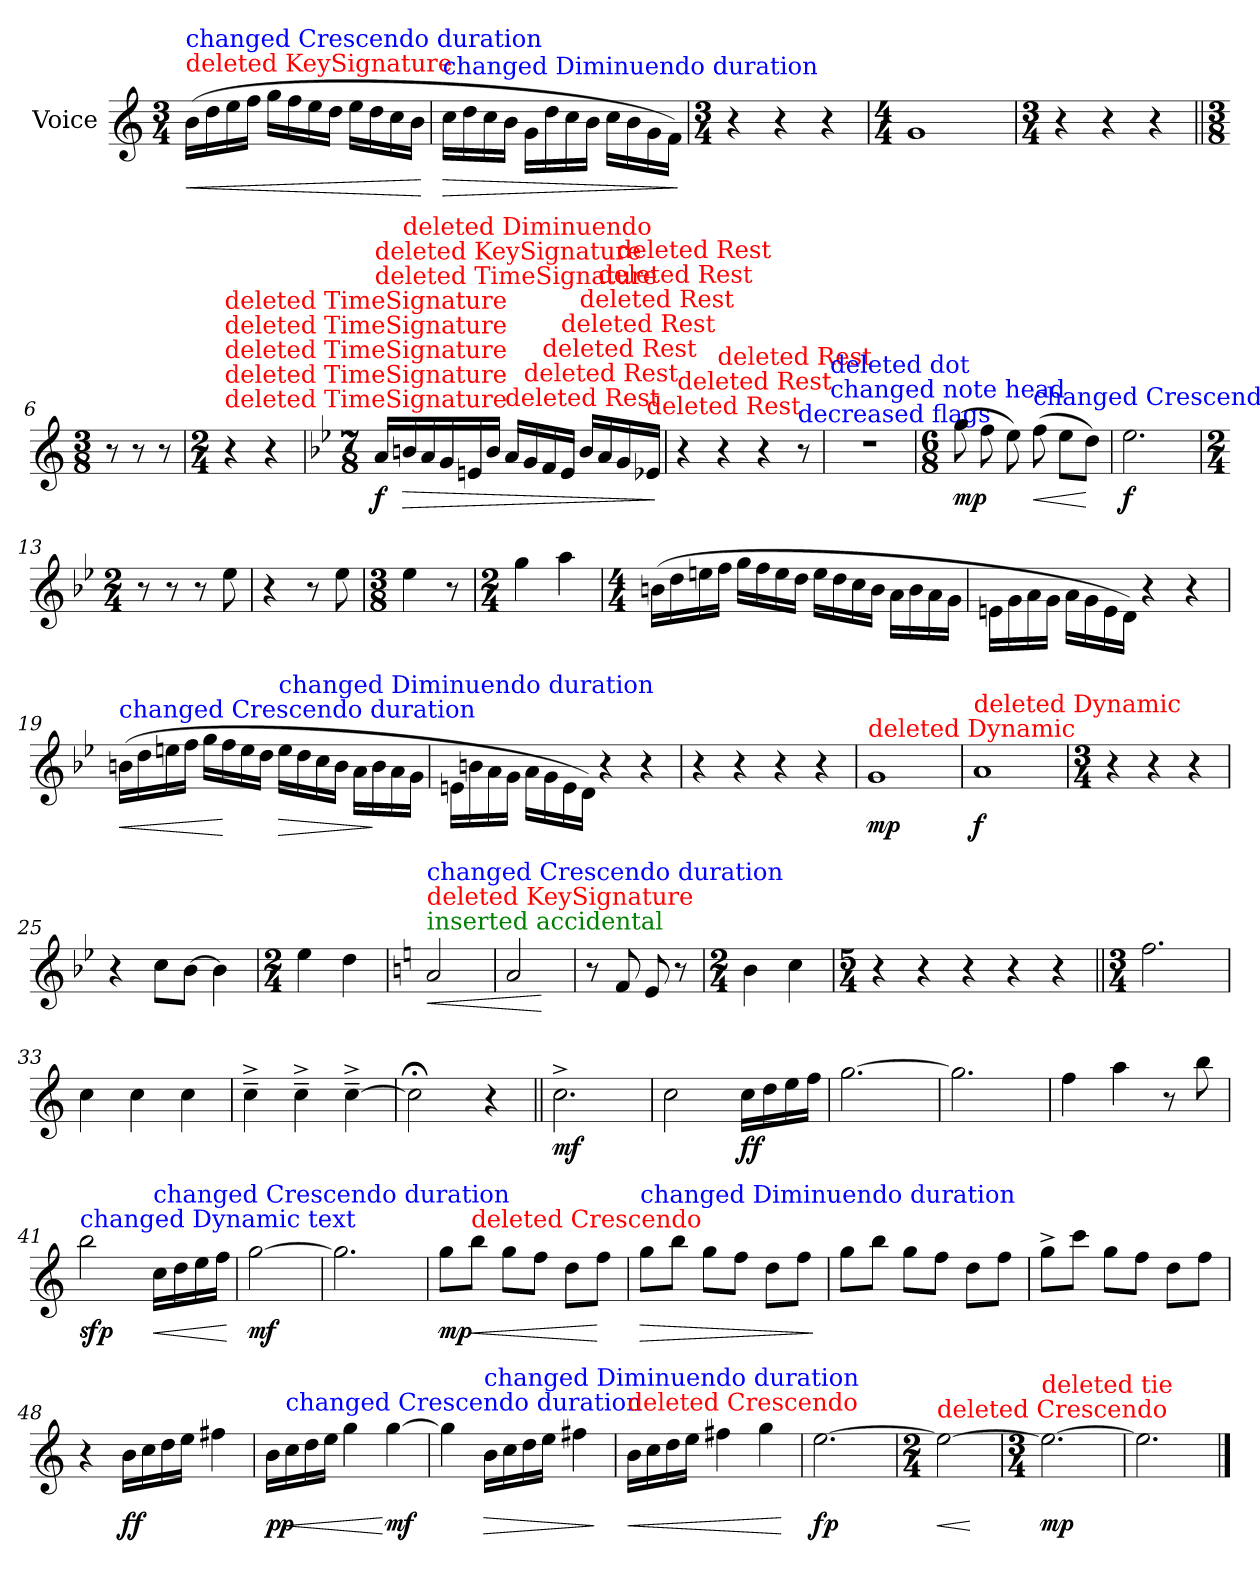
**kern	**dynam
*part1	*part1
*staff1	*staff1
*I"Voice	*
*I'Voice	*
*clefG2	*
*k[]	*
*M3/4	*
=1	=1
!LO:TX:color=#FF0000:t=deleted KeySignature	!
!LO:TX:color=#0000FF:t=changed Crescendo duration	!
!	!LO:HP:b
(>16b\LL	<
16dd\	.
16ee\	.
16ff\JJ	.
16gg\LL	.
16ff\	.
16ee\	.
16dd\JJ	.
16ee\LL	.
16dd\	.
16cc\	.
16b\JJ	.
.	[
=2	=2
!LO:TX:color=#0000FF:t=changed Diminuendo duration	!
!	!LO:HP:b
16cc\LL	>
16dd\	.
16cc\	.
16b\JJ	.
16g\LL	.
16dd\	.
16cc\	.
16b\JJ	.
16cc\LL	.
16b\	.
16g\	.
16f\JJ)	.
.	]
=3	=3
*M3/4	*
4r	.
4r	.
4r	.
=4	=4
*M4/4	*
1g	.
=5	=5
*M3/4	*
4r	.
4r	.
4r	.
=6||	=6||
*M3/8	*
8r	.
8r	.
8r	.
=7	=7
*M2/4	*
!LO:TX:color=#FF0000:t=deleted TimeSignature	!
!LO:TX:color=#FF0000:t=deleted TimeSignature	!
!LO:TX:color=#FF0000:t=deleted TimeSignature	!
!LO:TX:color=#FF0000:t=deleted TimeSignature	!
!LO:TX:color=#FF0000:t=deleted TimeSignature	!
4r	.
4r	.
=8	=8
*k[b-e-]	*
*M7/8	*
!LO:TX:color=#FF0000:t=deleted TimeSignature	!
!LO:TX:color=#FF0000:t=deleted KeySignature	!
!	!LO:DY:b
16a/LL	f
!LO:TX:color=#FF0000:t=deleted Diminuendo	!
!	!LO:HP:b
16bn/	>
16a/	.
16g/	.
16en/	.
16b/JJ	.
!LO:TX:color=#FF0000:t=deleted Rest	!
16ai/LL	.
!LO:TX:color=#FF0000:t=deleted Rest	!
16gi/	.
!LO:TX:color=#FF0000:t=deleted Rest	!
16fi/	.
!LO:TX:color=#FF0000:t=deleted Rest	!
16ei/JJ	.
!LO:TX:color=#FF0000:t=deleted Rest	!
16bi/LL	.
!LO:TX:color=#FF0000:t=deleted Rest	!
16ai/	.
!LO:TX:color=#FF0000:t=deleted Rest	!
16gi/	.
!LO:TX:color=#FF0000:t=deleted Rest	!
16e-Xi/JJ	.
.	]
=9	=9
!LO:TX:color=#FF0000:t=deleted Rest	!
4r	.
!LO:TX:color=#FF0000:t=deleted Rest	!
4r	.
4r	.
!LO:TX:color=#0000FF:t=decreased flags	!
8r	.
=10	=10
!LO:TX:color=#0000FF:t=changed note head	!
!LO:TX:color=#0000FF:t=deleted dot	!
2..r	.
=11	=11
*M6/8	*
!	!LO:DY:b
(>8gg\	mp
8ff\	.
8ee-\)	.
!LO:TX:color=#0000FF:t=changed Crescendo duration	!
!	!LO:HP:b
(>8ff\	<
8ee-\L	.
8dd\J)	[
=12	=12
!	!LO:DY:b
2.ee-\	f
=13	=13
*M2/4	*
8r	.
8r	.
8r	.
8ee-\	.
=14	=14
4r	.
8r	.
8ee-\	.
=15	=15
*M3/8	*
4ee-\	.
8r	.
=16	=16
*M2/4	*
4gg\	.
4aa\	.
=17	=17
*M4/4	*
(>16bn\LL	.
16dd\	.
16een\	.
16ff\JJ	.
16gg\LL	.
16ff\	.
16ee\	.
16dd\JJ	.
16ee\LL	.
16dd\	.
16cc\	.
16b\JJ	.
16a\LL	.
16b\	.
16a\	.
16g\JJ	.
=18	=18
16en\LL	.
16g\	.
16a\	.
16g\JJ	.
16a\LL	.
16g\	.
16e\	.
16d\JJ)	.
4r	.
4r	.
=19	=19
!LO:TX:color=#0000FF:t=changed Crescendo duration	!
!	!LO:HP:b
(>16bn\LL	<
16dd\	.
16een\	.
16ff\JJ	.
16gg\LL	.
16ff\	[
16ee\	.
16dd\JJ	.
!LO:TX:color=#0000FF:t=changed Diminuendo duration	!
!	!LO:HP:b
16ee\LL	>
16dd\	.
16cc\	.
16b\JJ	.
16a\LL	.
16b\	]
16a\	.
16g\JJ	.
=20	=20
16en\LL	.
16bn\	.
16a\	.
16g\JJ	.
16a\LL	.
16g\	.
16e\	.
16d\JJ)	.
4r	.
4r	.
=21	=21
4r	.
4r	.
4r	.
4r	.
=22	=22
!LO:TX:color=#FF0000:t=deleted Dynamic	!
!	!LO:DY:b
1g	mp
=23	=23
!LO:TX:color=#FF0000:t=deleted Dynamic	!
!	!LO:DY:b
1a	f
=24	=24
*M3/4	*
4r	.
4r	.
4r	.
=25	=25
4r	.
8cc\L	.
[8b-\J	.
4b-\]	.
=26	=26
*M2/4	*
4ee-\	.
4dd\	.
=27	=27
*k[]	*
!LO:TX:color=#008000:t=inserted accidental	!
!LO:TX:color=#FF0000:t=deleted KeySignature	!
!LO:TX:color=#0000FF:t=changed Crescendo duration	!
!	!LO:HP:b
2aj/	<
=28	=28
2a/	.
.	[
=29	=29
8r	.
8f/	.
8e/	.
8r	.
=30	=30
*M2/4	*
4b\	.
4cc\	.
=31	=31
*M5/4	*
4r	.
4r	.
4r	.
4r	.
4r	.
=32||	=32||
*M3/4	*
2.ff\	.
=33	=33
4cc\	.
4cc\	.
4cc\	.
=34	=34
4cc~^\	.
4cc~^\	.
[4cc~^\	.
=35	=35
2cc;<\]	.
4r	.
=36||	=36||
!	!LO:DY:b
2.cc^\	mf
=37	=37
2cc\	.
!	!LO:DY:b
16cc\LL	ff
16dd\	.
16ee\	.
16ff\JJ	.
=38	=38
[2.gg\	.
=39	=39
2.gg\]	.
=40	=40
4ff\	.
4aa\	.
8r	.
8bb\	.
=41	=41
!LO:TX:color=#0000FF:t=changed Dynamic text	!
!	!LO:DY:b
2bb\	sfp
!LO:TX:color=#0000FF:t=changed Crescendo duration	!
!	!LO:HP:b
16cc\LL	<
16dd\	.
16ee\	.
16ff\JJ	.
.	[
=42	=42
!	!LO:DY:b
[2gg\	mf
=43	=43
2.gg\]	.
=44	=44
!	!LO:DY:b
8gg\L	mp
!LO:TX:color=#FF0000:t=deleted Crescendo	!
!	!LO:HP:b
8bb\J	<
8gg\L	.
8ff\J	.
8dd\L	.
8ff\J	[
=45	=45
!LO:TX:color=#0000FF:t=changed Diminuendo duration	!
!	!LO:HP:b
8gg\L	>
8bb\J	.
8gg\L	.
8ff\J	.
8dd\L	.
8ff\J	.
.	]
=46	=46
8gg\L	.
8bb\J	.
8gg\L	.
8ff\J	.
8dd\L	.
8ff\J	.
=47	=47
8gg^\L	.
8ccc\J	.
8gg\L	.
8ff\J	.
8dd\L	.
8ff\J	.
=48	=48
4r	.
!	!LO:DY:b
16b\LL	ff
16cc\	.
16dd\	.
16ee\JJ	.
4ff#X\	.
=49	=49
!	!LO:DY:b
16b\LL	pp
!LO:TX:color=#0000FF:t=changed Crescendo duration	!
!	!LO:HP:b
16cc\	<
16dd\	.
16ee\JJ	.
4gg\	.
!	!LO:DY:n=1:b
[4gg\	[ mf
=50	=50
4gg\]	.
!LO:TX:color=#0000FF:t=changed Diminuendo duration	!
!	!LO:HP:b
16b\LL	>
16cc\	.
16dd\	.
16ee\JJ	.
4ff#X\	.
.	]
=51	=51
!LO:TX:color=#FF0000:t=deleted Crescendo	!
!	!LO:HP:b
16b\LL	<
16cc\	.
16dd\	.
16ee\JJ	.
4ff#X\	.
4gg\	.
.	[
=52	=52
!	!LO:DY:b
[2.ee\	fp
=53	=53
*M2/4	*
!LO:TX:color=#FF0000:t=deleted Crescendo	!
!	!LO:HP:b
2ee\_	<
.	[
=54	=54
*M3/4	*
!LO:TX:color=#FF0000:t=deleted tie	!
!	!LO:DY:b
2.eei\_	mp
=55	=55
2.ee\]	.
==	==
*-	*-
